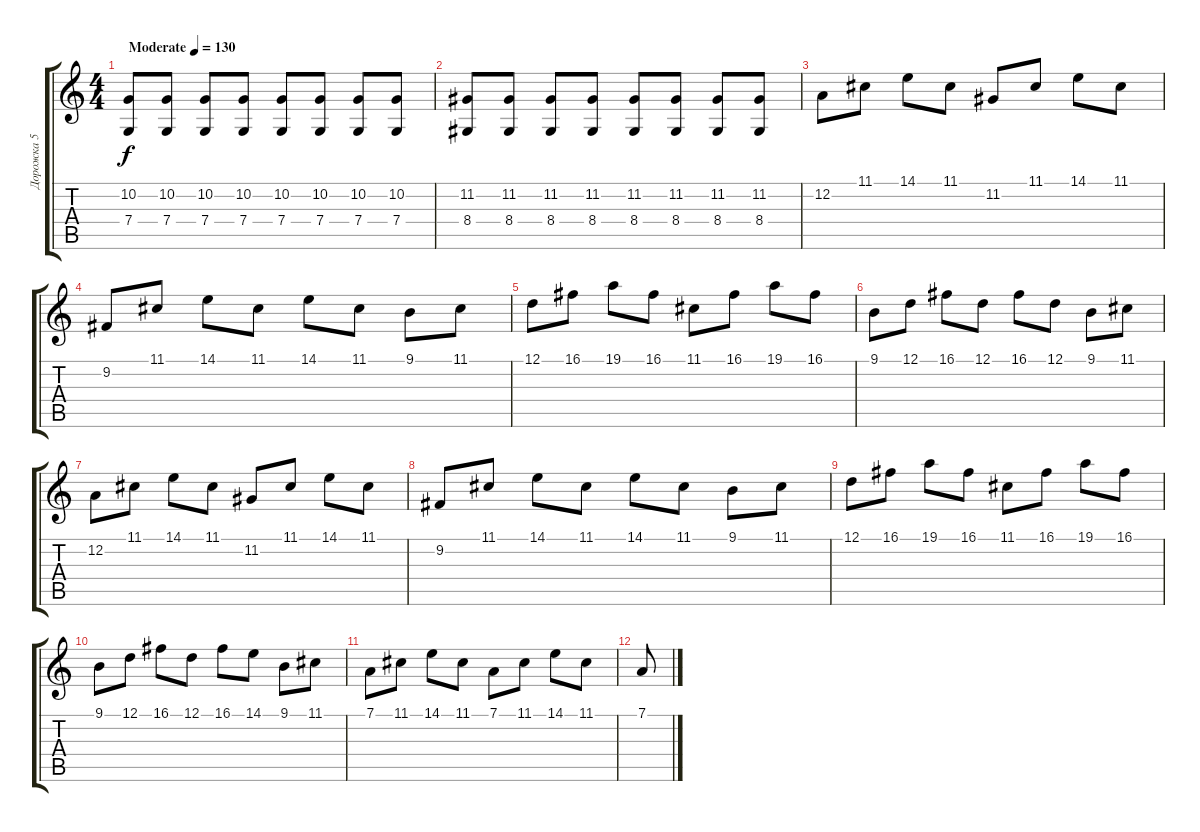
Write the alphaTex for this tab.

\track ("Дорожка 5" "Дорожка 5") {instrument acousticgrandpiano}
\staff {score tabs}
\tuning (D4 A3 F3 C3 G2 D2) {hide}
\ts (4 4)
\tempo (130 "Moderate")
\clef g2
\ks c
(10.2 7.4).8{dy f instrument acousticgrandpiano} (10.2 7.4).8 (10.2 7.4).8 (10.2 7.4).8 (10.2 7.4).8 (10.2 7.4).8 (10.2 7.4).8 (10.2 7.4).8 |
(11.2 8.4).8 (11.2 8.4).8 (11.2 8.4).8 (11.2 8.4).8 (11.2 8.4).8 (11.2 8.4).8 (11.2 8.4).8 (11.2 8.4).8 |
12.2.8 11.1.8 14.1.8 11.1.8 11.2.8 11.1.8 14.1.8 11.1.8 |
9.2.8 11.1.8 14.1.8 11.1.8 14.1.8 11.1.8 9.1.8 11.1.8 |
12.1.8 16.1.8 19.1.8 16.1.8 11.1.8 16.1.8 19.1.8 16.1.8 |
9.1.8 12.1.8 16.1.8 12.1.8 16.1.8 12.1.8 9.1.8 11.1.8 |
12.2.8 11.1.8 14.1.8 11.1.8 11.2.8 11.1.8 14.1.8 11.1.8 |
9.2.8 11.1.8 14.1.8 11.1.8 14.1.8 11.1.8 9.1.8 11.1.8 |
12.1.8 16.1.8 19.1.8 16.1.8 11.1.8 16.1.8 19.1.8 16.1.8 |
9.1.8 12.1.8 16.1.8 12.1.8 16.1.8 14.1.8 9.1.8 11.1.8 |
7.1.8{volume 9} 11.1.8 14.1.8{volume 7} 11.1.8 7.1.8{volume 5} 11.1.8 14.1.8{volume 3} 11.1.8 |
7.1.8
